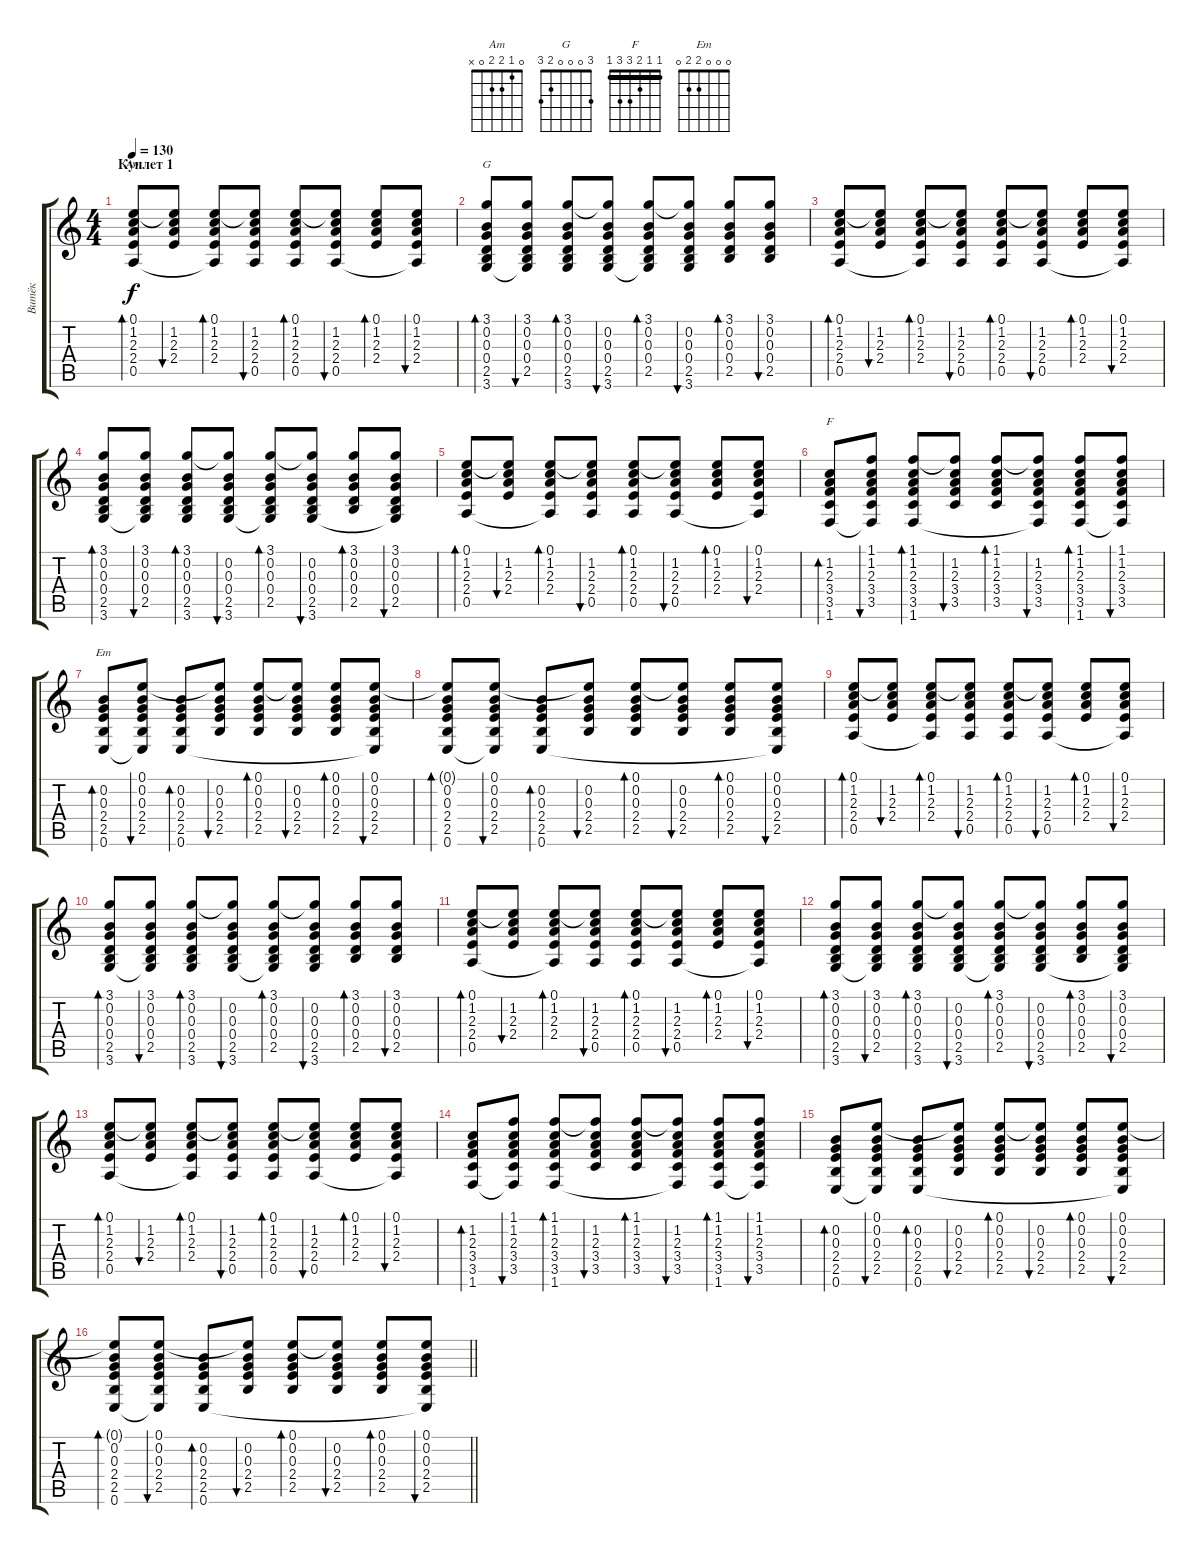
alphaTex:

\track ("Витёк" "Витёк") {instrument acousticguitarsteel}
\staff {score tabs}
\tuning (E4 B3 G3 D3 A2 E2) {hide}
\chord ("Am" 0 1 2 2 0 x)
\chord ("G" 3 0 0 0 2 3)
\chord ("F" 1 1 2 3 3 1) {barre 1}
\chord ("Em" 0 0 0 2 2 0)
\ts (4 4)
\section ("" "Куплет 1")
\tempo 130
\clef g2
\ks c
(0.1 1.2 2.3 2.4 0.5).8{bd 30 ch "Am" dy f} (0.1{t} 1.2 2.3 2.4).8{bu 30} (0.1 1.2 2.3 2.4 0.5{t}).8{bd 30} (0.1{t} 1.2 2.3 2.4 0.5).8{bu 30} (0.1 1.2 2.3 2.4 0.5).8{bd 30} (0.1{t} 1.2 2.3 2.4 0.5).8{bu 30} (0.1 1.2 2.3 2.4).8{bd 30} (0.1 1.2 2.3 2.4 0.5{t}).8{bu 30} |
(3.1 0.2 0.3 0.4 2.5 3.6).8{bd 30 ch "G"} (3.1 0.2 0.3 0.4 2.5 3.6{t}).8{bu 30} (3.1 0.2 0.3 0.4 2.5 3.6).8{bd 30} (3.1{t} 0.2 0.3 0.4 2.5 3.6).8{bu 30} (3.1 0.2 0.3 0.4 2.5 3.6{t}).8{bd 30} (3.1{t} 0.2 0.3 0.4 2.5 3.6).8{bu 30} (3.1 0.2 0.3 0.4 2.5).8{bd 30} (3.1 0.2 0.3 0.4 2.5).8{bu 30} |
(0.1 1.2 2.3 2.4 0.5).8{bd 30} (0.1{t} 1.2 2.3 2.4).8{bu 30} (0.1 1.2 2.3 2.4 0.5{t}).8{bd 30} (0.1{t} 1.2 2.3 2.4 0.5).8{bu 30} (0.1 1.2 2.3 2.4 0.5).8{bd 30} (0.1{t} 1.2 2.3 2.4 0.5).8{bu 30} (0.1 1.2 2.3 2.4).8{bd 30} (0.1 1.2 2.3 2.4 0.5{t}).8{bu 30} |
(3.1 0.2 0.3 0.4 2.5 3.6).8{bd 30} (3.1 0.2 0.3 0.4 2.5 3.6{t}).8{bu 30} (3.1 0.2 0.3 0.4 2.5 3.6).8{bd 30} (3.1{t} 0.2 0.3 0.4 2.5 3.6).8{bu 30} (3.1 0.2 0.3 0.4 2.5 3.6{t}).8{bd 30} (3.1{t} 0.2 0.3 0.4 2.5 3.6).8{bu 30} (3.1 0.2 0.3 0.4 2.5).8{bd 30} (3.1 0.2 0.3 0.4 2.5 3.6{t}).8{bu 30} |
(0.1 1.2 2.3 2.4 0.5).8{bd 30} (0.1{t} 1.2 2.3 2.4).8{bu 30} (0.1 1.2 2.3 2.4 0.5{t}).8{bd 30} (0.1{t} 1.2 2.3 2.4 0.5).8{bu 30} (0.1 1.2 2.3 2.4 0.5).8{bd 30} (0.1{t} 1.2 2.3 2.4 0.5).8{bu 30} (0.1 1.2 2.3 2.4).8{bd 30} (0.1 1.2 2.3 2.4 0.5{t}).8{bu 30} |
(1.2 2.3 3.4 3.5 1.6).8{bd 30 ch "F"} (1.1 1.2 2.3 3.4 3.5 1.6{t}).8{bu 30} (1.1 1.2 2.3 3.4 3.5 1.6).8{bd 30} (1.1{t} 1.2 2.3 3.4 3.5).8{bu 30} (1.1 1.2 2.3 3.4 3.5).8{bd 30} (1.1{t} 1.2 2.3 3.4 3.5 1.6{t}).8{bu 30} (1.1 1.2 2.3 3.4 3.5 1.6).8{bd 30} (1.1 1.2 2.3 3.4 3.5 1.6{t}).8{bu 30} |
(0.2 0.3 2.4 2.5 0.6).8{bd 30 ch "Em"} (0.1 0.2 0.3 2.4 2.5 0.6{t}).8{bu 30} (0.2 0.3 2.4 2.5 0.6).8{bd 30} (0.1{t} 0.2 0.3 2.4 2.5).8{bu 30} (0.1 0.2 0.3 2.4 2.5).8{bd 30} (0.1{t} 0.2 0.3 2.4 2.5).8{bu 30} (0.1 0.2 0.3 2.4 2.5).8{bd 30} (0.1 0.2 0.3 2.4 2.5 0.6{t}).8{bu 30} |
(0.1{t} 0.2 0.3 2.4 2.5 0.6).8{bd 30} (0.1 0.2 0.3 2.4 2.5 0.6{t}).8{bu 30} (0.2 0.3 2.4 2.5 0.6).8{bd 30} (0.1{t} 0.2 0.3 2.4 2.5).8{bu 30} (0.1 0.2 0.3 2.4 2.5).8{bd 30} (0.1{t} 0.2 0.3 2.4 2.5).8{bu 30} (0.1 0.2 0.3 2.4 2.5).8{bd 30} (0.1 0.2 0.3 2.4 2.5 0.6{t}).8{bu 30} |
(0.1 1.2 2.3 2.4 0.5).8{bd 30} (0.1{t} 1.2 2.3 2.4).8{bu 30} (0.1 1.2 2.3 2.4 0.5{t}).8{bd 30} (0.1{t} 1.2 2.3 2.4 0.5).8{bu 30} (0.1 1.2 2.3 2.4 0.5).8{bd 30} (0.1{t} 1.2 2.3 2.4 0.5).8{bu 30} (0.1 1.2 2.3 2.4).8{bd 30} (0.1 1.2 2.3 2.4 0.5{t}).8{bu 30} |
(3.1 0.2 0.3 0.4 2.5 3.6).8{bd 30} (3.1 0.2 0.3 0.4 2.5 3.6{t}).8{bu 30} (3.1 0.2 0.3 0.4 2.5 3.6).8{bd 30} (3.1{t} 0.2 0.3 0.4 2.5 3.6).8{bu 30} (3.1 0.2 0.3 0.4 2.5 3.6{t}).8{bd 30} (3.1{t} 0.2 0.3 0.4 2.5 3.6).8{bu 30} (3.1 0.2 0.3 0.4 2.5).8{bd 30} (3.1 0.2 0.3 0.4 2.5).8{bu 30} |
(0.1 1.2 2.3 2.4 0.5).8{bd 30} (0.1{t} 1.2 2.3 2.4).8{bu 30} (0.1 1.2 2.3 2.4 0.5{t}).8{bd 30} (0.1{t} 1.2 2.3 2.4 0.5).8{bu 30} (0.1 1.2 2.3 2.4 0.5).8{bd 30} (0.1{t} 1.2 2.3 2.4 0.5).8{bu 30} (0.1 1.2 2.3 2.4).8{bd 30} (0.1 1.2 2.3 2.4 0.5{t}).8{bu 30} |
(3.1 0.2 0.3 0.4 2.5 3.6).8{bd 30} (3.1 0.2 0.3 0.4 2.5 3.6{t}).8{bu 30} (3.1 0.2 0.3 0.4 2.5 3.6).8{bd 30} (3.1{t} 0.2 0.3 0.4 2.5 3.6).8{bu 30} (3.1 0.2 0.3 0.4 2.5 3.6{t}).8{bd 30} (3.1{t} 0.2 0.3 0.4 2.5 3.6).8{bu 30} (3.1 0.2 0.3 0.4 2.5).8{bd 30} (3.1 0.2 0.3 0.4 2.5 3.6{t}).8{bu 30} |
(0.1 1.2 2.3 2.4 0.5).8{bd 30} (0.1{t} 1.2 2.3 2.4).8{bu 30} (0.1 1.2 2.3 2.4 0.5{t}).8{bd 30} (0.1{t} 1.2 2.3 2.4 0.5).8{bu 30} (0.1 1.2 2.3 2.4 0.5).8{bd 30} (0.1{t} 1.2 2.3 2.4 0.5).8{bu 30} (0.1 1.2 2.3 2.4).8{bd 30} (0.1 1.2 2.3 2.4 0.5{t}).8{bu 30} |
(1.2 2.3 3.4 3.5 1.6).8{bd 30} (1.1 1.2 2.3 3.4 3.5 1.6{t}).8{bu 30} (1.1 1.2 2.3 3.4 3.5 1.6).8{bd 30} (1.1{t} 1.2 2.3 3.4 3.5).8{bu 30} (1.1 1.2 2.3 3.4 3.5).8{bd 30} (1.1{t} 1.2 2.3 3.4 3.5 1.6{t}).8{bu 30} (1.1 1.2 2.3 3.4 3.5 1.6).8{bd 30} (1.1 1.2 2.3 3.4 3.5 1.6{t}).8{bu 30} |
(0.2 0.3 2.4 2.5 0.6).8{bd 30} (0.1 0.2 0.3 2.4 2.5 0.6{t}).8{bu 30} (0.2 0.3 2.4 2.5 0.6).8{bd 30} (0.1{t} 0.2 0.3 2.4 2.5).8{bu 30} (0.1 0.2 0.3 2.4 2.5).8{bd 30} (0.1{t} 0.2 0.3 2.4 2.5).8{bu 30} (0.1 0.2 0.3 2.4 2.5).8{bd 30} (0.1 0.2 0.3 2.4 2.5 0.6{t}).8{bu 30} |
\barLineRight lightlight
(0.1{t} 0.2 0.3 2.4 2.5 0.6).8{bd 30} (0.1 0.2 0.3 2.4 2.5 0.6{t}).8{bu 30} (0.2 0.3 2.4 2.5 0.6).8{bd 30} (0.1{t} 0.2 0.3 2.4 2.5).8{bu 30} (0.1 0.2 0.3 2.4 2.5).8{bd 30} (0.1{t} 0.2 0.3 2.4 2.5).8{bu 30} (0.1 0.2 0.3 2.4 2.5).8{bd 30} (0.1 0.2 0.3 2.4 2.5 0.6{t}).8{bu 30}
